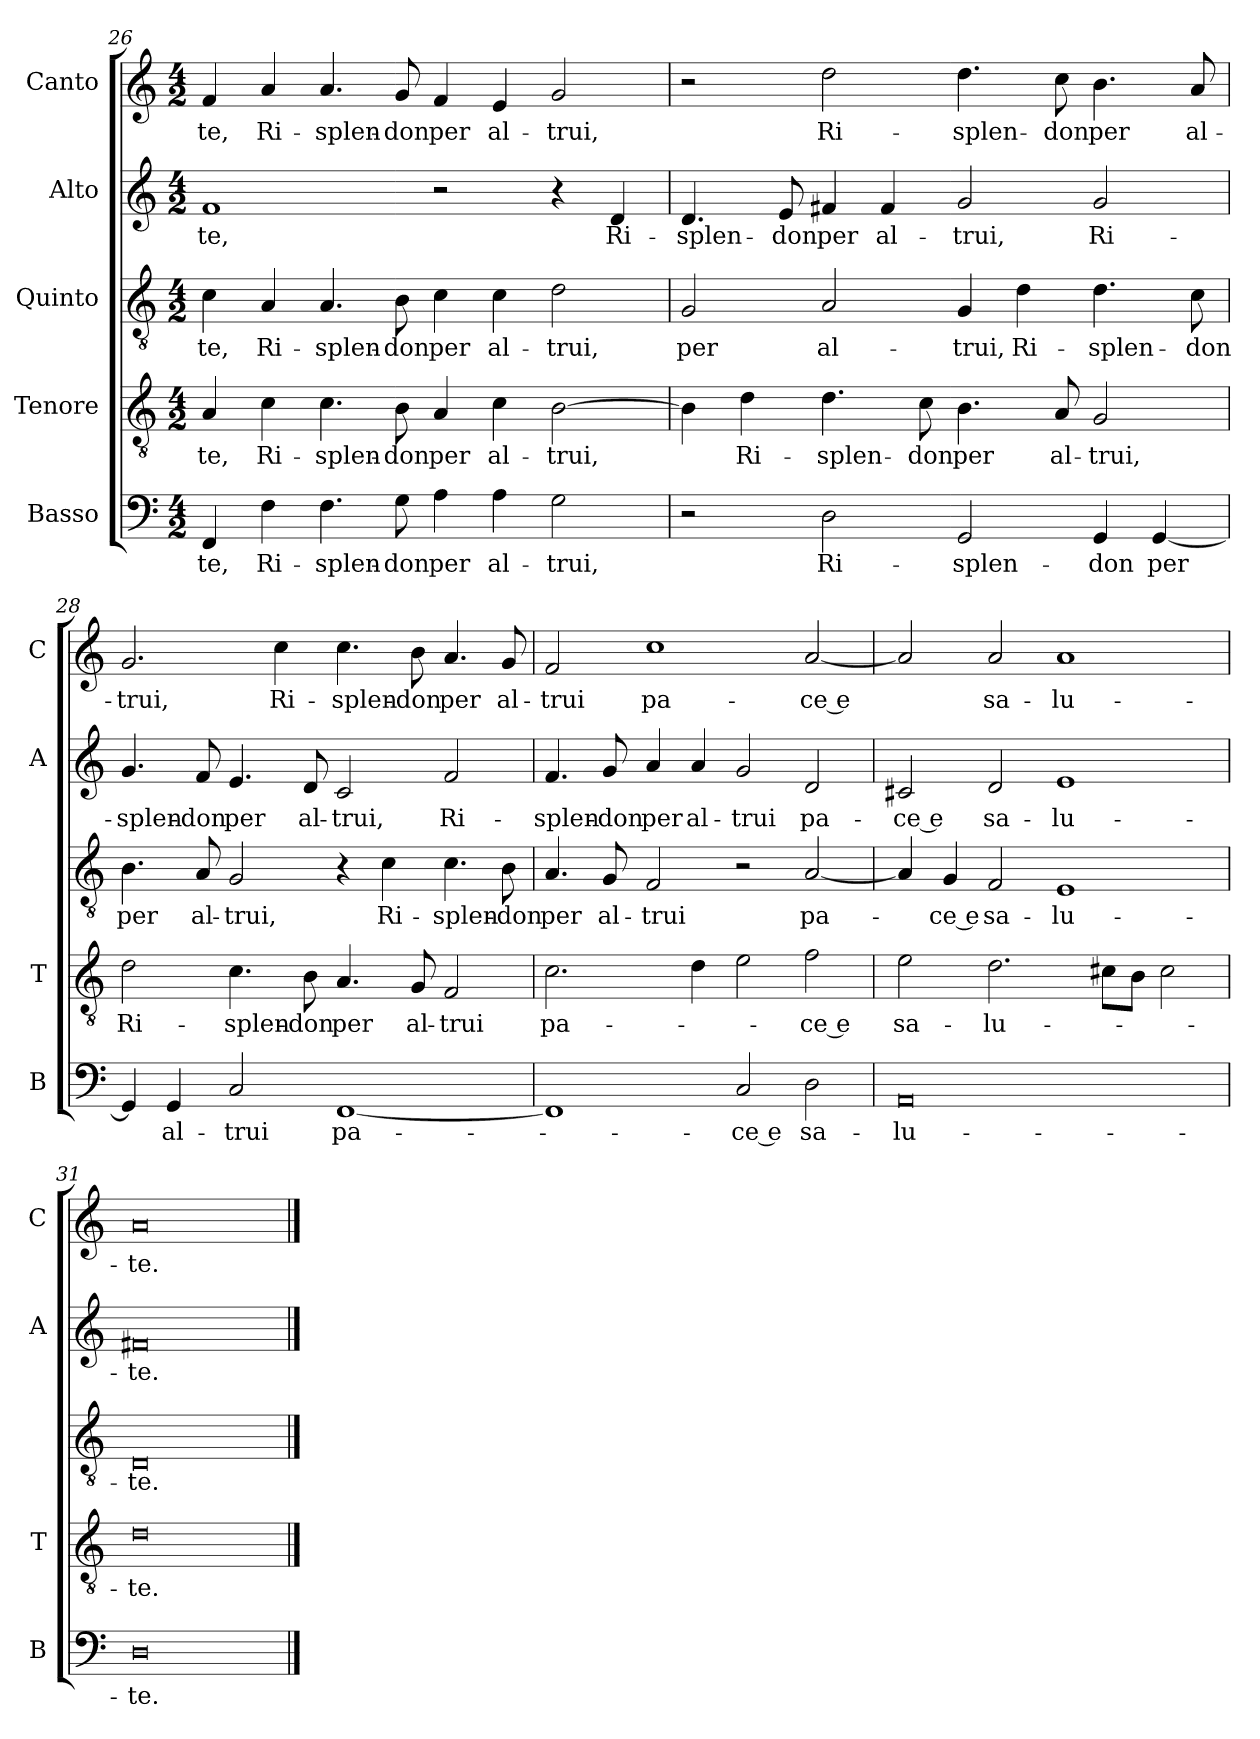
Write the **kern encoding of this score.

**kern	**text	**kern	**text	**kern	**text	**kern	**text	**kern	**text
*part5	*part5	*part4	*part4	*part3	*part3	*part2	*part2	*part1	*part1
*staff5	*staff5	*staff4	*staff4	*staff3	*staff3	*staff2	*staff2	*staff1	*staff1
*I"Basso	*	*I"Tenore	*	*I"Quinto	*	*I"Alto	*	*I"Canto	*
*I'B	*	*I'T	*	*	*	*I'A	*	*I'C	*
*clefF4	*	*clefGv2	*	*clefGv2	*	*clefG2	*	*clefG2	*
*k[]	*	*k[]	*	*k[]	*	*k[]	*	*k[]	*
*C:	*	*C:	*	*C:	*	*C:	*	*C:	*
*M4/2	*	*M4/2	*	*M4/2	*	*M4/2	*	*M4/2	*
=26	=26	=26	=26	=26	=26	=26	=26	=26	=26
!	!LO:LY:b	!	!LO:LY:b	!	!LO:LY:b	!	!LO:LY:b	!	!LO:LY:b
4FF/	-te,	4A/	-te,	4c\	-te,	1f	-te,	4f/	-te,
!	!LO:LY:b	!	!LO:LY:b	!	!LO:LY:b	!	!	!	!LO:LY:b
4F\	Ri-	4c\	Ri-	4A/	Ri-	.	.	4a/	Ri-
!	!LO:LY:b	!	!LO:LY:b	!	!LO:LY:b	!	!	!	!LO:LY:b
4.F\	-splen-	4.c\	-splen-	4.A/	-splen-	.	.	4.a/	-splen-
!	!LO:LY:b	!	!LO:LY:b	!	!LO:LY:b	!	!	!	!LO:LY:b
8G\	-don	8B\	-don	8B\	-don	.	.	8g/	-don
!	!LO:LY:b	!	!LO:LY:b	!	!LO:LY:b	!	!	!	!LO:LY:b
4A\	per	4A/	per	4c\	per	2r	.	4f/	per
!	!LO:LY:b	!	!LO:LY:b	!	!LO:LY:b	!	!	!	!LO:LY:b
4A\	al-	4c\	al-	4c\	al-	.	.	4e/	al-
!	!LO:LY:b	!	!LO:LY:b	!	!LO:LY:b	!	!	!	!LO:LY:b
2G\	-trui,	[2B\	-trui,	2d\	-trui,	4r	.	2g/	-trui,
!	!	!	!	!	!	!	!LO:LY:b	!	!
.	.	.	.	.	.	4d/	Ri-	.	.
=27	=27	=27	=27	=27	=27	=27	=27	=27	=27
!	!	!	!	!	!LO:LY:b	!	!LO:LY:b	!	!
2r	.	4B\]	.	2G/	per	4.d/	-splen-	2r	.
!	!	!	!LO:LY:b	!	!	!	!	!	!
.	.	4d\	Ri-	.	.	.	.	.	.
!	!	!	!	!	!	!	!LO:LY:b	!	!
.	.	.	.	.	.	8e/	-don	.	.
!	!LO:LY:b	!	!LO:LY:b	!	!LO:LY:b	!	!LO:LY:b	!	!LO:LY:b
2D\	Ri-	4.d\	-splen-	2A/	al-	4f#X/	per	2dd\	Ri-
!	!	!	!	!	!	!	!LO:LY:b	!	!
.	.	.	.	.	.	4f#/	al-	.	.
!	!	!	!LO:LY:b	!	!	!	!	!	!
.	.	8c\	-don	.	.	.	.	.	.
!	!LO:LY:b	!	!LO:LY:b	!	!LO:LY:b	!	!LO:LY:b	!	!LO:LY:b
2GG/	-splen-	4.B\	per	4G/	-trui,	2g/	-trui,	4.dd\	-splen-
!	!	!	!	!	!LO:LY:b	!	!	!	!
.	.	.	.	4d\	Ri-	.	.	.	.
!	!	!	!LO:LY:b	!	!	!	!	!	!LO:LY:b
.	.	8A/	al-	.	.	.	.	8cc\	-don
!	!LO:LY:b	!	!LO:LY:b	!	!LO:LY:b	!	!LO:LY:b	!	!LO:LY:b
4GG/	-don	2G/	-trui,	4.d\	-splen-	2g/	Ri-	4.b\	per
!	!LO:LY:b	!	!	!	!	!	!	!	!
[4GG/	per	.	.	.	.	.	.	.	.
!	!	!	!	!	!LO:LY:b	!	!	!	!LO:LY:b
.	.	.	.	8c\	-don	.	.	8a/	al-
!!LO:LB:g=z
=28	=28	=28	=28	=28	=28	=28	=28	=28	=28
!	!	!	!LO:LY:b	!	!LO:LY:b	!	!LO:LY:b	!	!LO:LY:b
4GG/]	.	2d\	Ri-	4.B\	per	4.g/	-splen-	2.g/	-trui,
!	!LO:LY:b	!	!	!	!	!	!	!	!
4GG/	al-	.	.	.	.	.	.	.	.
!	!	!	!	!	!LO:LY:b	!	!LO:LY:b	!	!
.	.	.	.	8A/	al-	8f/	-don	.	.
!	!LO:LY:b	!	!LO:LY:b	!	!LO:LY:b	!	!LO:LY:b	!	!
2C/	-trui	4.c\	-splen-	2G/	-trui,	4.e/	per	.	.
!	!	!	!	!	!	!	!	!	!LO:LY:b
.	.	.	.	.	.	.	.	4cc\	Ri-
!	!	!	!LO:LY:b	!	!	!	!LO:LY:b	!	!
.	.	8B\	-don	.	.	8d/	al-	.	.
!	!LO:LY:b	!	!LO:LY:b	!	!	!	!LO:LY:b	!	!LO:LY:b
[1FF	pa-	4.A/	per	4r	.	2c/	-trui,	4.cc\	-splen-
!	!	!	!	!	!LO:LY:b	!	!	!	!
.	.	.	.	4c\	Ri-	.	.	.	.
!	!	!	!LO:LY:b	!	!	!	!	!	!LO:LY:b
.	.	8G/	al-	.	.	.	.	8b\	-don
!	!	!	!LO:LY:b	!	!LO:LY:b	!	!LO:LY:b	!	!LO:LY:b
.	.	2F/	-trui	4.c\	-splen-	2f/	Ri-	4.a/	per
!	!	!	!	!	!LO:LY:b	!	!	!	!LO:LY:b
.	.	.	.	8B\	-don	.	.	8g/	al-
=29	=29	=29	=29	=29	=29	=29	=29	=29	=29
!	!	!	!LO:LY:b	!	!LO:LY:b	!	!LO:LY:b	!	!LO:LY:b
1FF]	.	2.c\	pa-	4.A/	per	4.f/	-splen-	2f/	-trui
!	!	!	!	!	!LO:LY:b	!	!LO:LY:b	!	!
.	.	.	.	8G/	al-	8g/	-don	.	.
!	!	!	!	!	!LO:LY:b	!	!LO:LY:b	!	!LO:LY:b
.	.	.	.	2F/	-trui	4a/	per	1cc	pa-
!	!	!	!	!	!	!	!LO:LY:b	!	!
.	.	4d\	.	.	.	4a/	al-	.	.
!	!LO:LY:b	!	!	!	!	!	!LO:LY:b	!	!
2C/	-ce e	2e\	.	2r	.	2g/	-trui	.	.
!	!LO:LY:b	!	!LO:LY:b	!	!LO:LY:b	!	!LO:LY:b	!	!LO:LY:b
2D\	sa-	2f\	-ce e	[2A/	pa-	2d/	pa-	[2a/	-ce e
=30	=30	=30	=30	=30	=30	=30	=30	=30	=30
!	!LO:LY:b	!	!LO:LY:b	!	!	!	!LO:LY:b	!	!
0AA	-lu-	2e\	sa-	4A/]	.	2c#X/	-ce e	2a/]	.
!	!	!	!	!	!LO:LY:b	!	!	!	!
.	.	.	.	4G/	-ce e	.	.	.	.
!	!	!	!LO:LY:b	!	!LO:LY:b	!	!LO:LY:b	!	!LO:LY:b
.	.	2.d\	-lu-	2F/	sa-	2d/	sa-	2a/	sa-
!	!	!	!	!	!LO:LY:b	!	!LO:LY:b	!	!LO:LY:b
.	.	.	.	1E	-lu-	1e	-lu-	1a	-lu-
.	.	8c#X\L	.	.	.	.	.	.	.
.	.	8B\J	.	.	.	.	.	.	.
.	.	2c#\	.	.	.	.	.	.	.
=31	=31	=31	=31	=31	=31	=31	=31	=31	=31
!	!LO:LY:b	!	!LO:LY:b	!	!LO:LY:b	!	!LO:LY:b	!	!LO:LY:b
0D	-te.	0d	-te.	0D	-te.	0f#X	-te.	0a	-te.
==	==	==	==	==	==	==	==	==	==
*-	*-	*-	*-	*-	*-	*-	*-	*-	*-
